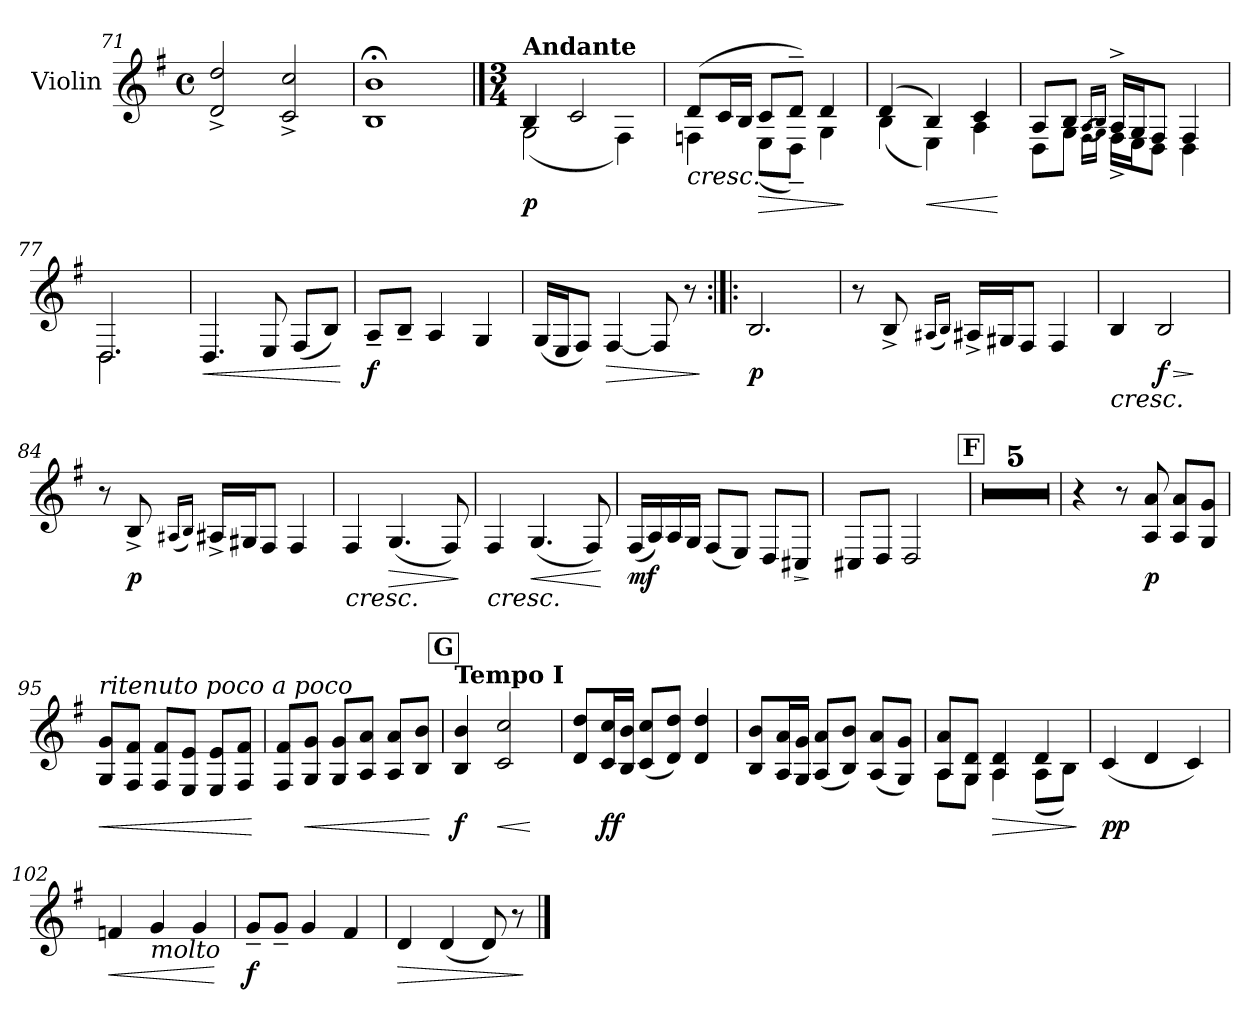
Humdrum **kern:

**kern	**dynam
*part1	*part1
*staff1	*staff1
*I"Violin	*
*I'Vln.	*
*clefG2	*
*k[f#]	*
*M4/4	*
*met(c)	*
=71	=71
2d/^ 2dd/^	.
2c/^ 2cc/^	.
=72	=72
!	!LO:DY:b
!	!LO:DY:n=1:b
1B;< 1b;<	fz f
!!LO:LB:g=z
==73	==73
*M3/4	*
*^	*
!LO:TX:a:B:t=Andante	!	!
!	!	!LO:DY:b
4B/	(2G\	p
2c/	.	.
.	4F#\)	.
=74	=74	=74
!	!	!LO:HP:b
(8d/L	4Fn\	<
16c/L	.	.
16B/JJ	.	.
!	!	!LO:HP:b
8c/L	(8E\L	>
8d~/J)	8D~\J)	.
4d/	4G\	.
*v	*v	*
.	[ ]
=75	=75
*^	*
(4d/	(4B\	.
!	!	!LO:HP:b
4B/)	4E\)	<
4c/	4A\	.
*v	*v	*
.	[
=76	=76
*^	*
8A/L	8D\L	.
8B/J	8G\J	.
(16qA/LL	(16qF#\LL	.
16qB/JJ)	16qG\JJ)	.
16A^/LL	16F#^\LL	.
16G/J	16E\J	.
8F#/J	8D\J	.
4F#/	4D\	.
=77	=77	=77
2.D/	2.D\	.
!!LO:LB:g=z	!!
=78	=78	=78
!	!	!LO:HP:b
*v	*v	*
4.D/	<
8E/	.
(8F#/L	.
8B/J)	.
.	[
=79	=79
!	!LO:DY:b
8A~/L	f
8B~/J	.
4A/	.
4G/	.
=80	=80
(16G/LL	.
16E/J	.
8F#/J)	.
!	!LO:HP:b
[4F#/	>
8F#/]	.
8r	.
.	]
=81:|!|:	=81:|!|:
!	!LO:DY:b
2.B/	p
=82	=82
8r	.
8B^/	.
(16qA#X/LL	.
16qB/JJ)	.
16A#^/LL	.
16G#X/J	.
8F#/J	.
4F#/	.
=83	=83
!	!LO:HP:b
4B/	<
!	!LO:HP:b
!	!LO:DY:n=1:b
2B/	> f
.	[ ]
!!LO:LB:g=z
=84	=84
8r	.
!	!LO:DY:b
8B^/	p
(16qA#X/LL	.
16qB/JJ)	.
16A#^/LL	.
16G#X/J	.
8F#/J	.
4F#/	.
=85	=85
!	!LO:HP:b
4F#/	<
!	!LO:HP:b
(4.G/	>
8F#/)	.
.	[ ]
=86	=86
!	!LO:HP:b
4F#/	<
!	!LO:HP:b
(4.G/	<
8F#/)	.
.	[ [
=87	=87
!	!LO:DY:b
(16F#/LL	mf
16A/)	.
16A/	.
16G/JJ	.
(8F#/L	.
8E/J)	.
8D/L	.
!	!LO:HP:b
8C#X/J	>
.	]
=88	=88
8C#X/L	.
8D/J	.
2D/	.
!!LO:REH:place=s1:a:B:fs=14:t=F
=89	=89
2.r	.
=90	=90
2.r	.
!!LO:LB:g=z
=91	=91
2.r	.
=92	=92
2.r	.
=93	=93
2.r	.
=94	=94
4r	.
8r	.
!	!LO:DY:b
8A/ 8a/	p
8A/ 8a/L	.
8G/ 8g/J	.
=95	=95
!LO:TX:a:i:t=ritenuto  poco  a  poco	!
!	!LO:HP:b
8G/ 8g/L	<
8F#/ 8f#/J	.
8F#/ 8f#/L	.
8E/ 8e/J	.
8E/ 8e/L	.
8F#/ 8f#/J	.
.	[
=96	=96
8F#/ 8f#/L	.
!	!LO:HP:b
8G/ 8g/J	<
8G/ 8g/L	.
8A/ 8a/J	.
8A/ 8a/L	.
8B/ 8b/J	.
.	[
!!LO:REH:place=s1:a:B:fs=14:t=G
=97	=97
!LO:TX:a:B:t=Tempo I	!
!	!LO:DY:b
4B/ 4b/	f
!	!LO:HP:b
2c/ 2cc/	<
.	[
=98	=98
8d/ 8dd/L	.
!	!LO:DY:b
16c/ 16cc/L	ff
16B/ 16b/JJ	.
(8c/ 8cc/L	.
8d/ 8dd/J)	.
4d/ 4dd/	.
!!LO:LB:g=z
=99	=99
8B/ 8b/L	.
16A/ 16a/L	.
16G/ 16g/JJ	.
(8A/ 8a/L	.
8B/ 8b/J)	.
(8A/ 8a/L	.
8G/ 8g/J)	.
=100	=100
*^	*
8A/ 8a/L	8A\L	.
8G/ 8d/J	8G\J	.
!	!	!LO:HP:b
4A/ 4d/	4A\	>
4d/	(8A\L	.
.	8B\J)	.
*v	*v	*
.	]
=101	=101
!	!LO:DY:b
(4c/	pp
4d/	.
4c/)	.
=102	=102
!	!LO:HP:b
4fn/	<
!LO:TX:b:i:t=molto	!
4g/	.
4g/	.
.	[
=103	=103
!	!LO:DY:b
8g~/L	f
8g~/J	.
4g/	.
4f#/	.
=104	=104
!	!LO:HP:b
4d/	>
(4d/	.
8d/)	.
8r	.
.	]
==	==
*-	*-
